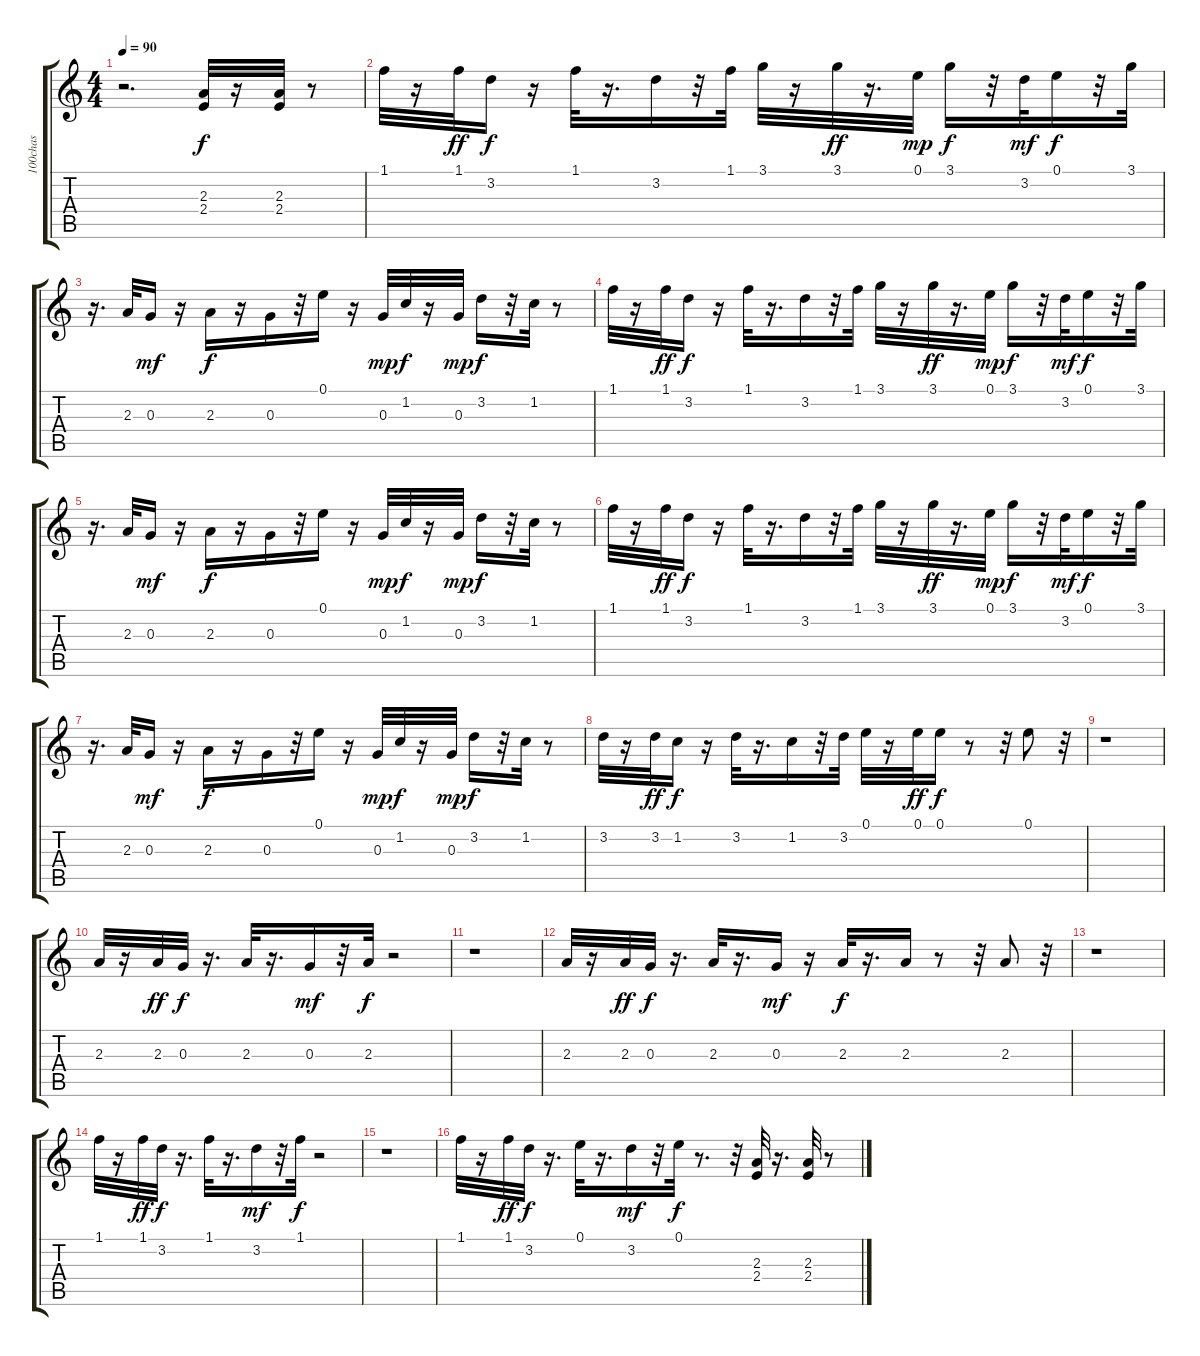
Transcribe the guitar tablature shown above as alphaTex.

\track ("100chas" "100chas") {instrument electricguitarmuted}
\staff {score tabs}
\tuning (E4 B3 G3 D3 A2 E2) {hide}
\ts (4 4)
\tempo 90
\clef g2
\ks c
r.2{d dy f} (2.3 2.4).32 r.16 (2.3 2.4).32 r.8 |
1.1.32 r.16 1.1.32{dy ff} 3.2.16{dy f} r.16 1.1.32 r.16{d} 3.2.16 r.32 1.1.32 3.1.32 r.16 3.1.32{dy ff} r.16{d} 0.1.32{dy mp} 3.1.16{dy f} r.32 3.2.32{dy mf} 0.1.16{dy f} r.32 3.1.32 |
r.16{d} 2.3.32 0.3.16{dy mf} r.16 2.3.16{dy f} r.16 0.3.16 r.32 0.1.16 r.16 0.3.32{dy mp} 1.2.32{dy f} r.16 0.3.32{dy mp} 3.2.16{dy f} r.32 1.2.32 r.8 |
1.1.32 r.16 1.1.32{dy ff} 3.2.16{dy f} r.16 1.1.32 r.16{d} 3.2.16 r.32 1.1.32 3.1.32 r.16 3.1.32{dy ff} r.16{d} 0.1.32{dy mp} 3.1.16{dy f} r.32 3.2.32{dy mf} 0.1.16{dy f} r.32 3.1.32 |
r.16{d} 2.3.32 0.3.16{dy mf} r.16 2.3.16{dy f} r.16 0.3.16 r.32 0.1.16 r.16 0.3.32{dy mp} 1.2.32{dy f} r.16 0.3.32{dy mp} 3.2.16{dy f} r.32 1.2.32 r.8 |
1.1.32 r.16 1.1.32{dy ff} 3.2.16{dy f} r.16 1.1.32 r.16{d} 3.2.16 r.32 1.1.32 3.1.32 r.16 3.1.32{dy ff} r.16{d} 0.1.32{dy mp} 3.1.16{dy f} r.32 3.2.32{dy mf} 0.1.16{dy f} r.32 3.1.32 |
r.16{d} 2.3.32 0.3.16{dy mf} r.16 2.3.16{dy f} r.16 0.3.16 r.32 0.1.16 r.16 0.3.32{dy mp} 1.2.32{dy f} r.16 0.3.32{dy mp} 3.2.16{dy f} r.32 1.2.32 r.8 |
3.2.32 r.16 3.2.32{dy ff} 1.2.16{dy f} r.16 3.2.32 r.16{d} 1.2.16 r.32 3.2.32 0.1.32 r.16 0.1.32{dy ff} 0.1.16{dy f} r.8 r.32 0.1.8 r.32 |
r.1 |
2.3.32 r.16 2.3.32{dy ff} 0.3.32{dy f} r.16{d} 2.3.32 r.16{d} 0.3.16{dy mf} r.32 2.3.32{dy f} r.2 |
r.1 |
2.3.32 r.16 2.3.32{dy ff} 0.3.32{dy f} r.16{d} 2.3.32 r.16{d} 0.3.16{dy mf} r.16 2.3.32{dy f} r.16{d} 2.3.16 r.8 r.32 2.3.8 r.32 |
r.1 |
1.1.32 r.16 1.1.32{dy ff} 3.2.32{dy f} r.16{d} 1.1.32 r.16{d} 3.2.16{dy mf} r.32 1.1.32{dy f} r.2 |
r.1 |
1.1.32 r.16 1.1.32{dy ff} 3.2.32{dy f} r.16{d} 0.1.32 r.16{d} 3.2.16{dy mf} r.32 0.1.32{dy f} r.8{d} r.32 (2.3 2.4).32 r.16{d} (2.3 2.4).32 r.8
